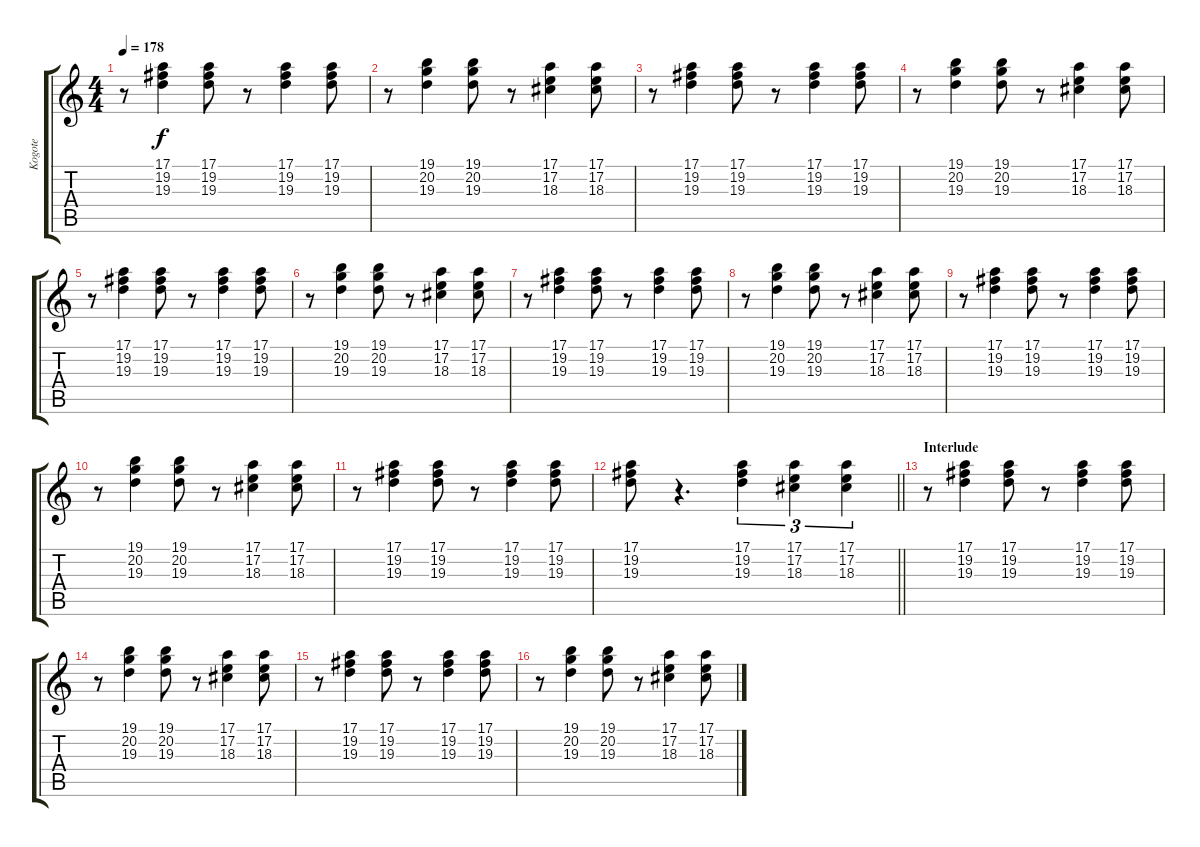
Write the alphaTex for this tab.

\track ("Kogote" "Kogote") {instrument drawbarorgan}
\staff {score tabs}
\tuning (E4 B3 G3 D3 A2 E2) {hide}
\ts (4 4)
\tempo 178
\clef g2
\ks c
r.8{dy f} (17.1 19.2 19.3).4 (17.1 19.2 19.3).8 r.8 (17.1 19.2 19.3).4 (17.1 19.2 19.3).8 |
r.8 (19.1 20.2 19.3).4 (19.1 20.2 19.3).8 r.8 (17.1 17.2 18.3).4 (17.1 17.2 18.3).8 |
r.8 (17.1 19.2 19.3).4 (17.1 19.2 19.3).8 r.8 (17.1 19.2 19.3).4 (17.1 19.2 19.3).8 |
r.8 (19.1 20.2 19.3).4 (19.1 20.2 19.3).8 r.8 (17.1 17.2 18.3).4 (17.1 17.2 18.3).8 |
r.8 (17.1 19.2 19.3).4 (17.1 19.2 19.3).8 r.8 (17.1 19.2 19.3).4 (17.1 19.2 19.3).8 |
r.8 (19.1 20.2 19.3).4 (19.1 20.2 19.3).8 r.8 (17.1 17.2 18.3).4 (17.1 17.2 18.3).8 |
r.8 (17.1 19.2 19.3).4 (17.1 19.2 19.3).8 r.8 (17.1 19.2 19.3).4 (17.1 19.2 19.3).8 |
r.8 (19.1 20.2 19.3).4 (19.1 20.2 19.3).8 r.8 (17.1 17.2 18.3).4 (17.1 17.2 18.3).8 |
r.8 (17.1 19.2 19.3).4 (17.1 19.2 19.3).8 r.8 (17.1 19.2 19.3).4 (17.1 19.2 19.3).8 |
r.8 (19.1 20.2 19.3).4 (19.1 20.2 19.3).8 r.8 (17.1 17.2 18.3).4 (17.1 17.2 18.3).8 |
r.8 (17.1 19.2 19.3).4 (17.1 19.2 19.3).8 r.8 (17.1 19.2 19.3).4 (17.1 19.2 19.3).8 |
\barLineRight lightlight
(17.1 19.2 19.3).8 r.4{d} (17.1 19.2 19.3).4{tu (3 2)} (17.1 17.2 18.3).4{tu (3 2)} (17.1 17.2 18.3).4{tu (3 2)} |
\section ("" "Interlude")
r.8 (17.1 19.2 19.3).4 (17.1 19.2 19.3).8 r.8 (17.1 19.2 19.3).4 (17.1 19.2 19.3).8 |
r.8 (19.1 20.2 19.3).4 (19.1 20.2 19.3).8 r.8 (17.1 17.2 18.3).4 (17.1 17.2 18.3).8 |
r.8 (17.1 19.2 19.3).4 (17.1 19.2 19.3).8 r.8 (17.1 19.2 19.3).4 (17.1 19.2 19.3).8 |
r.8 (19.1 20.2 19.3).4 (19.1 20.2 19.3).8 r.8 (17.1 17.2 18.3).4 (17.1 17.2 18.3).8
